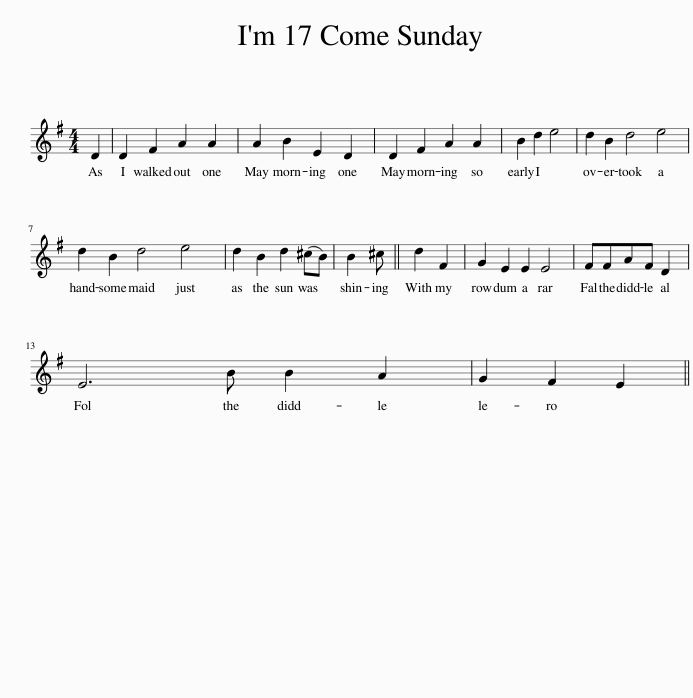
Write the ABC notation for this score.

X:1
L:1/8
M:4/4
I:linebreak $
K:G
V:1 treble
V:1
 D2 | D2 F2 A2 A2 | A2 B2 E2 D2 | D2 F2 A2 A2 | B2 d2 e4 | %5
 d2 B2 d4 e4 |$ d2 B2 d4 e4 | d2 B2 d2 (^cB) | B2 ^c || d2 F2 | %10
 G2 E2 E2 E4 | FFAF D2 |$ E6 B B2 A2 | G2 F2 E2 || %14
